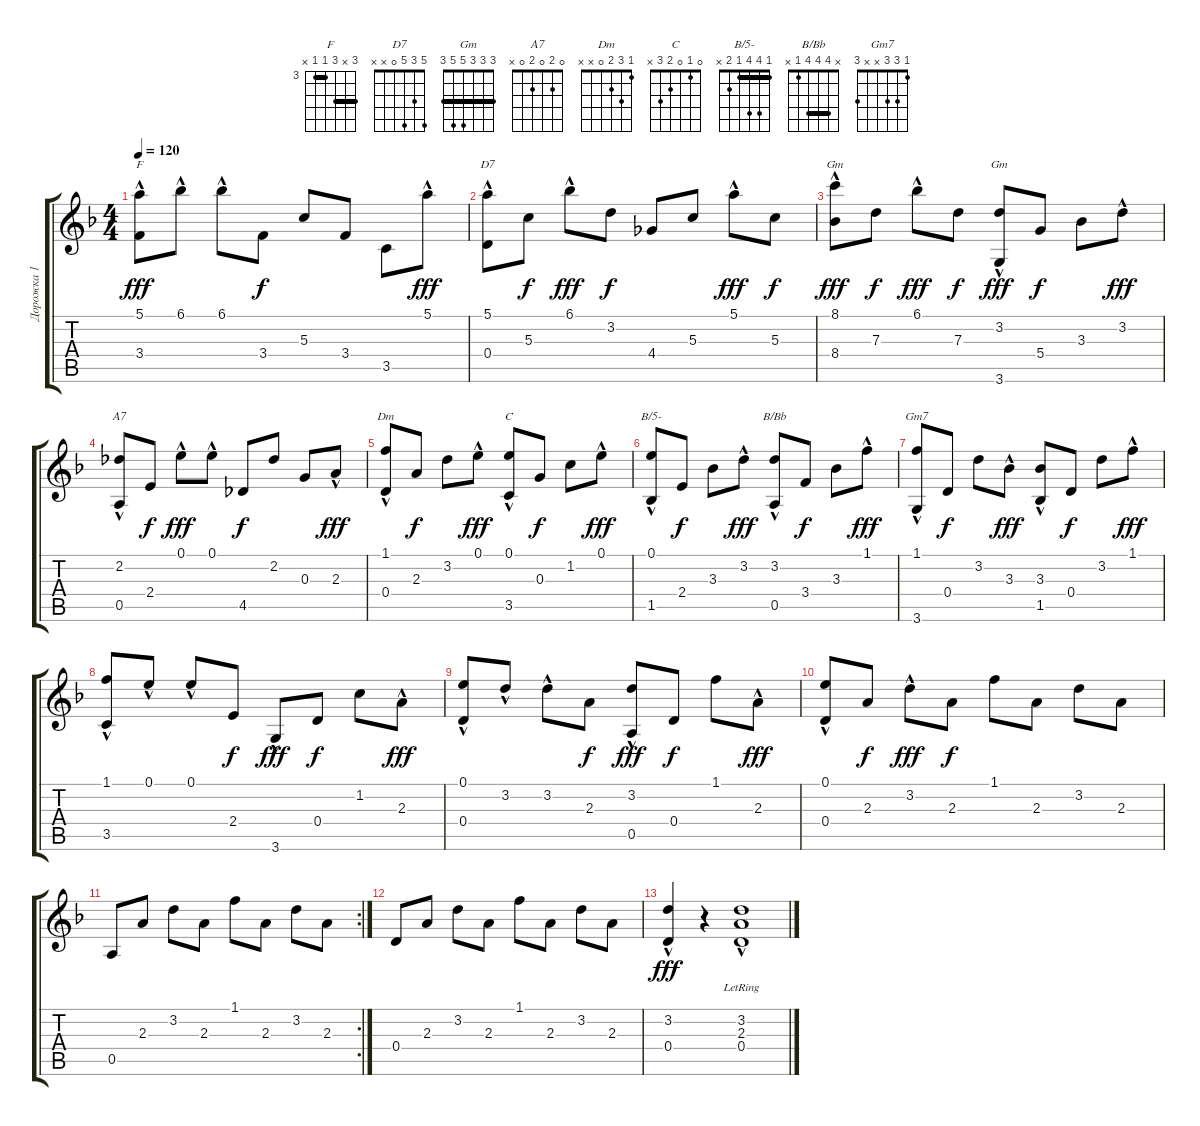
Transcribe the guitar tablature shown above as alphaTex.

\track ("Дорожка 1" "Дорожка 1") {instrument acousticguitarnylon}
\staff {score tabs}
\tuning (E4 B3 G3 D3 A2 E2) {hide}
\chord ("F" 5 x 5 3 3 x) {firstfret 3 barre (3 5)}
\chord ("D7" 5 3 5 0 x x)
\chord ("Gm" 6 8 7 8 x x) {firstfret 6}
\chord ("Gm" 3 3 3 5 5 3) {barre 3}
\chord ("A7" 0 2 0 2 0 x)
\chord ("Dm" 1 3 2 0 x x)
\chord ("C" 0 1 0 2 3 x)
\chord ("B/5-" 1 4 4 1 2 x) {barre 1}
\chord ("B/Bb" x 4 4 4 1 x) {barre 4}
\chord ("Gm7" 1 3 3 x x 3)
\ts (4 4)
\tempo 120
\clef g2
\ks dminor
(5.1{hac} 3.4{hac}).8{ch "F" dy fff} 6.1{hac}.8 6.1{hac}.8 3.4.8{dy f} 5.3.8 3.4.8 3.5.8 5.1{hac}.8{dy fff} |
(5.1{hac} 0.4).8{ch "D7"} 5.3.8{dy f} 6.1{hac}.8{dy fff} 3.2.8{dy f} 4.4.8 5.3.8 5.1{hac}.8{dy fff} 5.3.8{dy f} |
(8.1{hac} 8.4{hac}).8{ch "Gm" dy fff} 7.3.8{dy f} 6.1{hac}.8{dy fff} 7.3.8{dy f} (3.2{hac} 3.6{hac}).8{ch "Gm" dy fff} 5.4.8{dy f} 3.3.8 3.2{hac}.8{dy fff} |
(2.2{hac} 0.5{hac}).8{ch "A7"} 2.4.8{dy f} 0.1{hac}.8{dy fff} 0.1{hac}.8 4.5.8{dy f} 2.2.8 0.3.8 2.3{hac}.8{dy fff} |
(1.1{hac} 0.4{hac}).8{ch "Dm"} 2.3.8{dy f} 3.2.8 0.1{hac}.8{dy fff} (0.1{hac} 3.5{hac}).8{ch "C"} 0.3.8{dy f} 1.2.8 0.1{hac}.8{dy fff} |
(0.1{hac} 1.5{hac}).8{ch "B/5-"} 2.4.8{dy f} 3.3.8 3.2{hac}.8{dy fff} (3.2{hac} 0.5{hac}).8{ch "B/Bb"} 3.4.8{dy f} 3.3.8 1.1{hac}.8{dy fff} |
(1.1{hac} 3.6{hac}).8{ch "Gm7"} 0.4.8{dy f} 3.2.8 3.3{hac}.8{dy fff} (3.3{hac} 1.5{hac}).8 0.4.8{dy f} 3.2.8 1.1{hac}.8{dy fff} |
(1.1{hac} 3.5{hac}).8 0.1{hac}.8 0.1{hac}.8 2.4.8{dy f} 3.6{hac}.8{dy fff} 0.4.8{dy f} 1.2.8 2.3{hac}.8{dy fff} |
(0.1{hac} 0.4{hac}).8 3.2{hac}.8 3.2{hac}.8 2.3.8{dy f} (3.2 0.5{hac}).8{dy fff} 0.4.8{dy f} 1.1.8 2.3{hac}.8{dy fff} |
(0.1{hac} 0.4{hac}).8 2.3.8{dy f} 3.2{hac}.8{dy fff} 2.3.8{dy f} 1.1.8 2.3.8 3.2.8 2.3.8 |
\rc 2
0.5.8 2.3.8 3.2.8 2.3.8 1.1.8 2.3.8 3.2.8 2.3.8 |
0.4.8 2.3.8 3.2.8 2.3.8 1.1.8 2.3.8 3.2.8 2.3.8 |
(3.2{hac} 0.4{hac}).4{dy fff} r.4 (3.2{hac lr} 2.3{hac lr} 0.4{hac lr}).1
